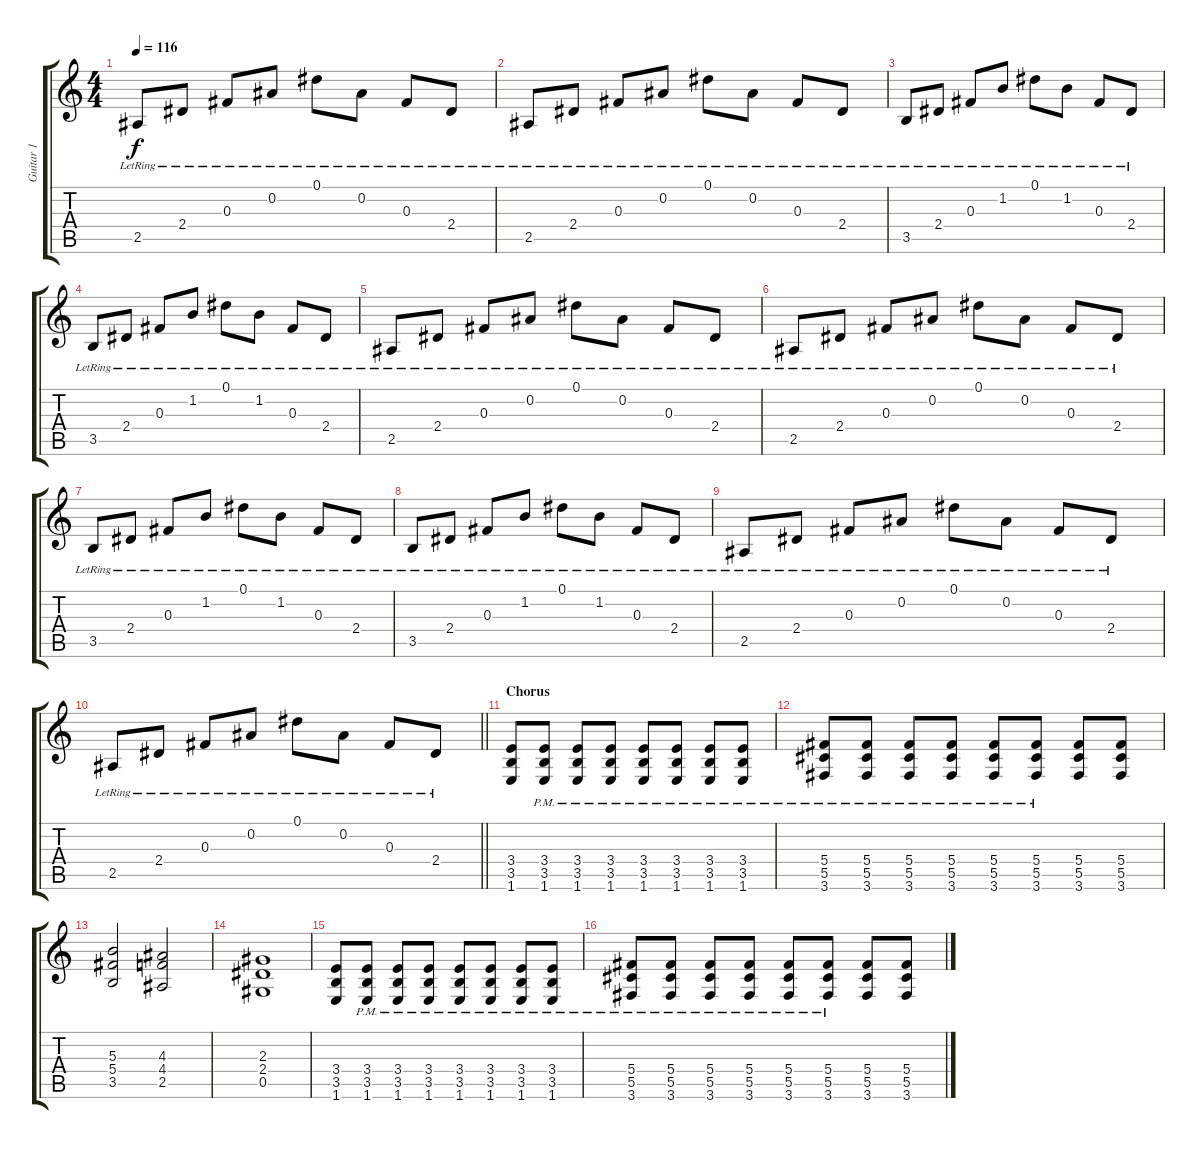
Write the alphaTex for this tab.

\track ("Guitar 1" "Guitar 1") {instrument electricguitarclean}
\staff {score tabs}
\tuning (Eb4 Bb3 Gb3 Db3 Ab2 Eb2) {hide}
\ts (4 4)
\tempo 116
\clef g2
\ks c
2.5{lr}.8{dy f} 2.4{lr}.8 0.3{lr}.8 0.2{lr}.8 0.1{lr}.8 0.2{lr}.8 0.3{lr}.8 2.4{lr}.8 |
2.5{lr}.8 2.4{lr}.8 0.3{lr}.8 0.2{lr}.8 0.1{lr}.8 0.2{lr}.8 0.3{lr}.8 2.4{lr}.8 |
3.5{lr}.8 2.4{lr}.8 0.3{lr}.8 1.2{lr}.8 0.1{lr}.8 1.2{lr}.8 0.3{lr}.8 2.4{lr}.8 |
3.5{lr}.8 2.4{lr}.8 0.3{lr}.8 1.2{lr}.8 0.1{lr}.8 1.2{lr}.8 0.3{lr}.8 2.4{lr}.8 |
2.5{lr}.8 2.4{lr}.8 0.3{lr}.8 0.2{lr}.8 0.1{lr}.8 0.2{lr}.8 0.3{lr}.8 2.4{lr}.8 |
2.5{lr}.8 2.4{lr}.8 0.3{lr}.8 0.2{lr}.8 0.1{lr}.8 0.2{lr}.8 0.3{lr}.8 2.4{lr}.8 |
3.5{lr}.8 2.4{lr}.8 0.3{lr}.8 1.2{lr}.8 0.1{lr}.8 1.2{lr}.8 0.3{lr}.8 2.4{lr}.8 |
3.5{lr}.8 2.4{lr}.8 0.3{lr}.8 1.2{lr}.8 0.1{lr}.8 1.2{lr}.8 0.3{lr}.8 2.4{lr}.8 |
2.5{lr}.8 2.4{lr}.8 0.3{lr}.8 0.2{lr}.8 0.1{lr}.8 0.2{lr}.8 0.3{lr}.8 2.4{lr}.8 |
\barLineRight lightlight
2.5{lr}.8 2.4{lr}.8 0.3{lr}.8 0.2{lr}.8 0.1{lr}.8 0.2{lr}.8 0.3{lr}.8 2.4{lr}.8 |
\section ("" "Chorus")
(3.4 3.5 1.6).8{instrument overdrivenguitar} (3.4{pm} 3.5{pm} 1.6{pm}).8 (3.4{pm} 3.5{pm} 1.6{pm}).8 (3.4{pm} 3.5{pm} 1.6{pm}).8 (3.4{pm} 3.5{pm} 1.6{pm}).8 (3.4{pm} 3.5{pm} 1.6{pm}).8 (3.4{pm} 3.5{pm} 1.6{pm}).8 (3.4{pm} 3.5{pm} 1.6{pm}).8 |
(5.4{pm} 5.5{pm} 3.6{pm}).8 (5.4{pm} 5.5{pm} 3.6{pm}).8 (5.4{pm} 5.5{pm} 3.6{pm}).8 (5.4{pm} 5.5{pm} 3.6{pm}).8 (5.4{pm} 5.5{pm} 3.6{pm}).8 (5.4{pm} 5.5{pm} 3.6{pm}).8 (5.4 5.5 3.6).8 (5.4 5.5 3.6).8 |
(5.3 5.4 3.5).2 (4.3 4.4 2.5).2 |
(2.3 2.4 0.5).1 |
(3.4 3.5 1.6).8 (3.4{pm} 3.5{pm} 1.6{pm}).8 (3.4{pm} 3.5{pm} 1.6{pm}).8 (3.4{pm} 3.5{pm} 1.6{pm}).8 (3.4{pm} 3.5{pm} 1.6{pm}).8 (3.4{pm} 3.5{pm} 1.6{pm}).8 (3.4{pm} 3.5{pm} 1.6{pm}).8 (3.4{pm} 3.5{pm} 1.6{pm}).8 |
(5.4{pm} 5.5{pm} 3.6{pm}).8 (5.4{pm} 5.5{pm} 3.6{pm}).8 (5.4{pm} 5.5{pm} 3.6{pm}).8 (5.4{pm} 5.5{pm} 3.6{pm}).8 (5.4{pm} 5.5{pm} 3.6{pm}).8 (5.4{pm} 5.5{pm} 3.6{pm}).8 (5.4 5.5 3.6).8 (5.4 5.5 3.6).8
